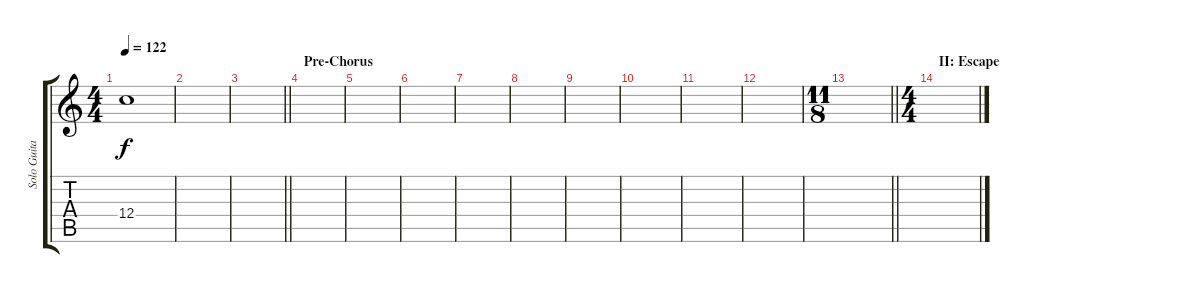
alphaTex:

\track ("Solo Guitar" "Solo Guita") {instrument overdrivenguitar}
\staff {score tabs}
\tuning (D4 A3 F3 C3 G2 D2) {hide}
\ts (4 4)
\tempo 122
\clef g2
\ks c
12.4{t}.1{dy f} |
|
\barLineRight lightlight
|
\section ("" "Pre-Chorus")
|
|
|
|
|
|
|
|
|
\ts (11 8)
\barLineRight lightlight
|
\ts (4 4)
\section ("" "II: Escape")
